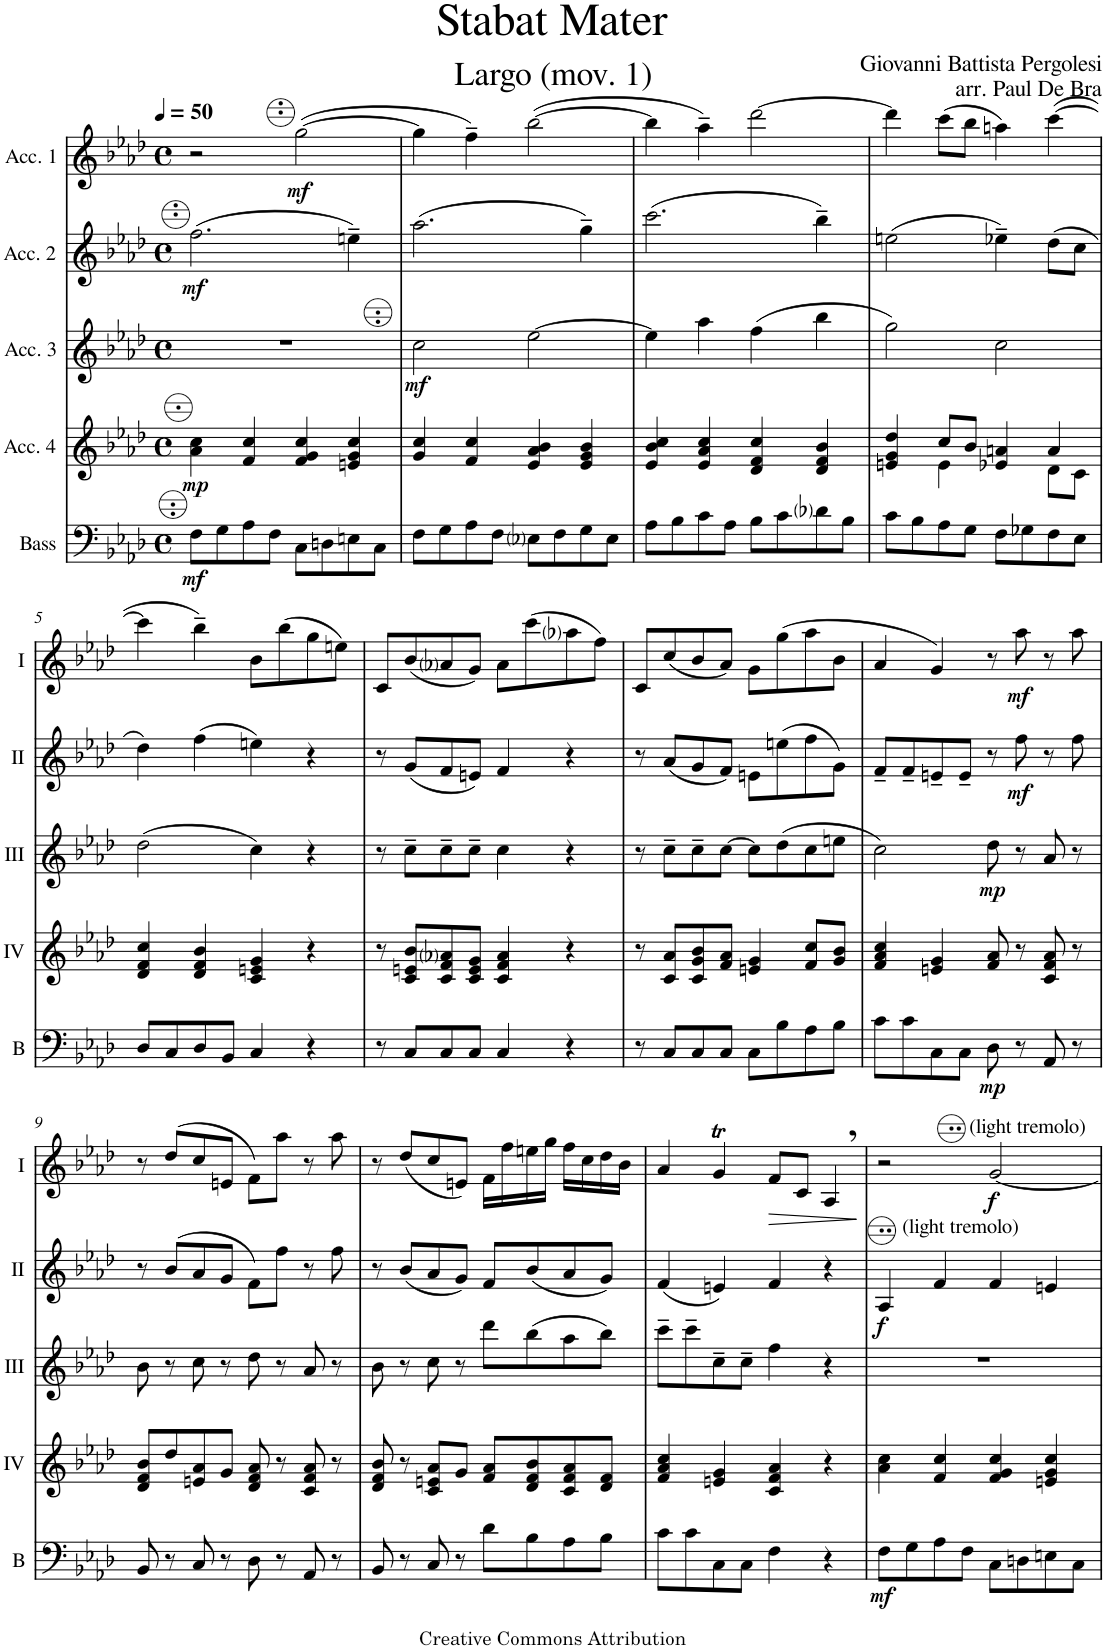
**kern	**dynam	**kern	**dynam	**kern	**dynam	**kern	**dynam	**kern	**dynam
*part5	*part5	*part4	*part4	*part3	*part3	*part2	*part2	*part1	*part1
*staff5	*staff5	*staff4	*staff4	*staff3	*staff3	*staff2	*staff2	*staff1	*staff1
*I"Bass	*	*I"Acc. 4	*	*I"Acc. 3	*	*I"Acc. 2	*	*I"Acc. 1	*
*I'B	*	*	*	*	*	*	*	*	*
*clefF4	*	*clefG2	*	*clefG2	*	*clefG2	*	*clefG2	*
*Trd7c12	*	*	*	*Trd7c12	*	*	*	*	*
*k[b-e-a-d-]	*	*k[b-e-a-d-]	*	*k[b-e-a-d-]	*	*k[b-e-a-d-]	*	*k[b-e-a-d-]	*
*M4/4	*	*M4/4	*	*M4/4	*	*M4/4	*	*M4/4	*
*met(c)	*	*met(c)	*	*met(c)	*	*met(c)	*	*met(c)	*
*MM50	*	*MM50	*	*MM50	*	*MM50	*	*MM50	*
=1	=1	=1	=1	=1	=1	=1	=1	=1	=1
!	!LO:DY:b	!	!LO:DY:b	!	!	!	!LO:DY:b	!	!
8F\L	mf	4a-\ 4cc\	mp	1r	.	(2.ff\	mf	2r	.
8G\	.	.	.	.	.	.	.	.	.
8A-\	.	4f/ 4cc/	.	.	.	.	.	.	.
8F\J	.	.	.	.	.	.	.	.	.
!	!	!	!	!	!	!	!	!	!LO:DY:b
8C\L	.	4f/ 4g/ 4cc/	.	.	.	.	.	([2gg\	mf
8Dn\	.	.	.	.	.	.	.	.	.
8En\	.	4en/ 4g/ 4cc/	.	.	.	4een~\)	.	.	.
8C\J	.	.	.	.	.	.	.	.	.
=2	=2	=2	=2	=2	=2	=2	=2	=2	=2
!	!	!	!	!	!LO:DY:b	!	!	!	!
8F\L	.	4g/ 4cc/	.	2cc\	mf	(2.aa-\	.	4gg\]	.
8G\	.	.	.	.	.	.	.	.	.
8A-\	.	4f/ 4cc/	.	.	.	.	.	4ff~\)	.
8F\J	.	.	.	.	.	.	.	.	.
8E-i\L	.	4e-/ 4a-/ 4b-/	.	[2ee-\	.	.	.	([2bb-\	.
8F\	.	.	.	.	.	.	.	.	.
8G\	.	4e-/ 4g/ 4b-/	.	.	.	4gg~\)	.	.	.
8E-\J	.	.	.	.	.	.	.	.	.
=3	=3	=3	=3	=3	=3	=3	=3	=3	=3
8A-\L	.	4e-/ 4b-/ 4cc/	.	4ee-\]	.	(2.ccc\	.	4bb-\]	.
8B-\	.	.	.	.	.	.	.	.	.
8c\	.	4e-/ 4a-/ 4cc/	.	4aa-\	.	.	.	4aa-~\)	.
8A-\J	.	.	.	.	.	.	.	.	.
8B-\L	.	4d-/ 4f/ 4cc/	.	(4ff\	.	.	.	[2ddd-\	.
8c\	.	.	.	.	.	.	.	.	.
8d-i\	.	4d-/ 4f/ 4b-/	.	4bb-\	.	4bb-~\)	.	.	.
8B-\J	.	.	.	.	.	.	.	.	.
=4	=4	=4	=4	=4	=4	=4	=4	=4	=4
*	*	*^	*	*	*	*	*	*	*
8c\L	.	4en/ 4g/ 4dd-/	4ryy	.	2gg\)	.	(2een\	.	4ddd-\]	.
8B-\	.	.	.	.	.	.	.	.	.	.
8A-\	.	8cc/L	4e\	.	.	.	.	.	(8ccc\L	.
8G\J	.	8b-/J	.	.	.	.	.	.	8bb-\J	.
8F\L	.	4e-X/ 4an/	4ryy	.	2cc\	.	4ee-X~\)	.	4aan\)	.
8G-X\	.	.	.	.	.	.	.	.	.	.
8F\	.	4a/	8d-\L	.	.	.	(8dd-\L	.	([4ccc\	.
8E-\J	.	.	8c\J	.	.	.	8cc\J	.	.	.
*	*	*v	*v	*	*	*	*	*	*	*
!!LO:LB:g=z
=5	=5	=5	=5	=5	=5	=5	=5	=5	=5
8D-/L	.	4d-/ 4f/ 4cc/	.	(2dd-\	.	4dd-\)	.	4ccc\]	.
8C/	.	.	.	.	.	.	.	.	.
8D-/	.	4d-/ 4f/ 4b-/	.	.	.	(4ff\	.	4bb-~\)	.
8BB-/J	.	.	.	.	.	.	.	.	.
4C/	.	4c/ 4en/ 4g/	.	4cc\)	.	4een\)	.	8b-\L	.
.	.	.	.	.	.	.	.	(8bb-\	.
4r	.	4r	.	4r	.	4r	.	8gg\	.
.	.	.	.	.	.	.	.	8een\J)	.
=6	=6	=6	=6	=6	=6	=6	=6	=6	=6
8r	.	8r	.	8r	.	8r	.	8c/L	.
8C/L	.	8c/ 8en/ 8b-/L	.	8cc~\L	.	(8g/L	.	(8b-/	.
8C/	.	8c/ 8f/ 8a-i/	.	8cc~\	.	8f/	.	8a-i/	.
8C/J	.	8c/ 8e/ 8g/J	.	8cc~\J	.	8en/J)	.	8g/J)	.
4C/	.	4c/ 4f/ 4a-/	.	4cc\	.	4f/	.	8a-\L	.
.	.	.	.	.	.	.	.	(8ccc\	.
4r	.	4r	.	4r	.	4r	.	8aa-i\	.
.	.	.	.	.	.	.	.	8ff\J)	.
=7	=7	=7	=7	=7	=7	=7	=7	=7	=7
8r	.	8r	.	8r	.	8r	.	8c/L	.
8C/L	.	8c/ 8a-/L	.	8cc~\L	.	(8a-/L	.	(8cc/	.
8C/	.	8c/ 8g/ 8b-/	.	8cc~\	.	8g/	.	8b-/	.
8C/J	.	8f/ 8a-/J	.	[8cc\J	.	8f/J)	.	8a-/J)	.
8C\L	.	4en/ 4g/	.	8cc\L]	.	8en\L	.	8g\L	.
8B-\	.	.	.	(8dd-\	.	(8een\	.	(8gg\	.
8A-\	.	8f/ 8cc/L	.	8cc\	.	8ff\	.	8aa-\	.
8B-\J	.	8g/ 8b-/J	.	8een\J	.	8g\J)	.	8b-\J	.
=8	=8	=8	=8	=8	=8	=8	=8	=8	=8
8c\L	.	4f/ 4a-/ 4cc/	.	2cc\)	.	8f~/L	.	4a-/	.
8c\	.	.	.	.	.	8f~/	.	.	.
8C\	.	4en/ 4g/	.	.	.	8en~/	.	4g/)	.
8C\J	.	.	.	.	.	8e~/J	.	.	.
!	!LO:DY:b	!	!	!	!LO:DY:b	!	!	!	!
8D-\	mp	8f/ 8a-/	.	8dd-\	mp	8r	.	8r	.
!	!	!	!	!	!	!	!LO:DY:b	!	!LO:DY:b
8r	.	8r	.	8r	.	8ff\	mf	8aa-\	mf
8AA-/	.	8c/ 8f/ 8a-/	.	8a-/	.	8r	.	8r	.
8r	.	8r	.	8r	.	8ff\	.	8aa-\	.
!!LO:LB:g=z
=9	=9	=9	=9	=9	=9	=9	=9	=9	=9
8BB-/	.	8d-/ 8f/ 8b-/L	.	8b-\	.	8r	.	8r	.
8r	.	8dd-/	.	8r	.	(8b-/L	.	(8dd-/L	.
8C/	.	8en/ 8a-/	.	8cc\	.	8a-/	.	8cc/	.
8r	.	8g/J	.	8r	.	8g/J	.	8en/J	.
8D-\	.	8d-/ 8f/ 8a-/	.	8dd-\	.	8f\L)	.	8f\L)	.
8r	.	8r	.	8r	.	8ff\J	.	8aa-\J	.
8AA-/	.	8c/ 8f/ 8a-/	.	8a-/	.	8r	.	8r	.
8r	.	8r	.	8r	.	8ff\	.	8aa-\	.
=10	=10	=10	=10	=10	=10	=10	=10	=10	=10
8BB-/	.	8d-/ 8f/ 8b-/	.	8b-\	.	8r	.	8r	.
8r	.	8r	.	8r	.	(8b-/L	.	(8dd-/L	.
8C/	.	8c/ 8en/ 8a-/L	.	8cc\	.	8a-/	.	8cc/	.
8r	.	8g/J	.	8r	.	8g/J)	.	8en/J)	.
8d-\L	.	8f/ 8a-/L	.	8ddd-\L	.	8f/L	.	16f\LL	.
.	.	.	.	.	.	.	.	16ff\	.
8B-\	.	8d-/ 8f/ 8b-/	.	(8bb-\	.	(8b-/	.	16een\	.
.	.	.	.	.	.	.	.	16gg\JJ	.
8A-\	.	8c/ 8f/ 8a-/	.	8aa-\	.	8a-/	.	16ff\LL	.
.	.	.	.	.	.	.	.	16cc\	.
8B-\J	.	8d-/ 8f/J	.	8bb-\J)	.	8g/J)	.	16dd-\	.
.	.	.	.	.	.	.	.	16b-\JJ	.
=11	=11	=11	=11	=11	=11	=11	=11	=11	=11
8c\L	.	4f/ 4a-/ 4cc/	.	8ccc~\L	.	(4f/	.	4a-/	.
8c\	.	.	.	8ccc~\	.	.	.	.	.
8C\	.	4en/ 4g/	.	8cc~\	.	4en/)	.	4gt/	.
8C\J	.	.	.	8cc~\J	.	.	.	.	.
!	!	!	!	!	!	!	!	!	!LO:HP:b
4F\	.	4c/ 4f/ 4a-/	.	4ff\	.	4f/	.	8f/L	>
.	.	.	.	.	.	.	.	8c/J	.
4r	.	4r	.	4r	.	4r	.	4A-,/	.
.	.	.	.	.	.	.	.	.	]
=12	=12	=12	=12	=12	=12	=12	=12	=12	=12
!	!	!	!	!	!	!LO:TX:a:t=(light tremolo)	!	!	!
!	!LO:DY:b	!	!	!	!	!	!LO:DY:b	!	!
8F\L	mf	4a-\ 4cc\	.	1r	.	4A-/	f	2r	.
8G\	.	.	.	.	.	.	.	.	.
8A-\	.	4f/ 4cc/	.	.	.	4f/	.	.	.
8F\J	.	.	.	.	.	.	.	.	.
!	!	!	!	!	!	!	!	!LO:TX:a:t=(light tremolo)	!
!	!	!	!	!	!	!	!	!	!LO:DY:b
8C\L	.	4f/ 4g/ 4cc/	.	.	.	4f/	.	[2g/	f
8Dn\	.	.	.	.	.	.	.	.	.
8En\	.	4en/ 4g/ 4cc/	.	.	.	4en/	.	.	.
8C\J	.	.	.	.	.	.	.	.	.
=	=	=	=	=	=	=	=	=	=
*-	*-	*-	*-	*-	*-	*-	*-	*-	*-
